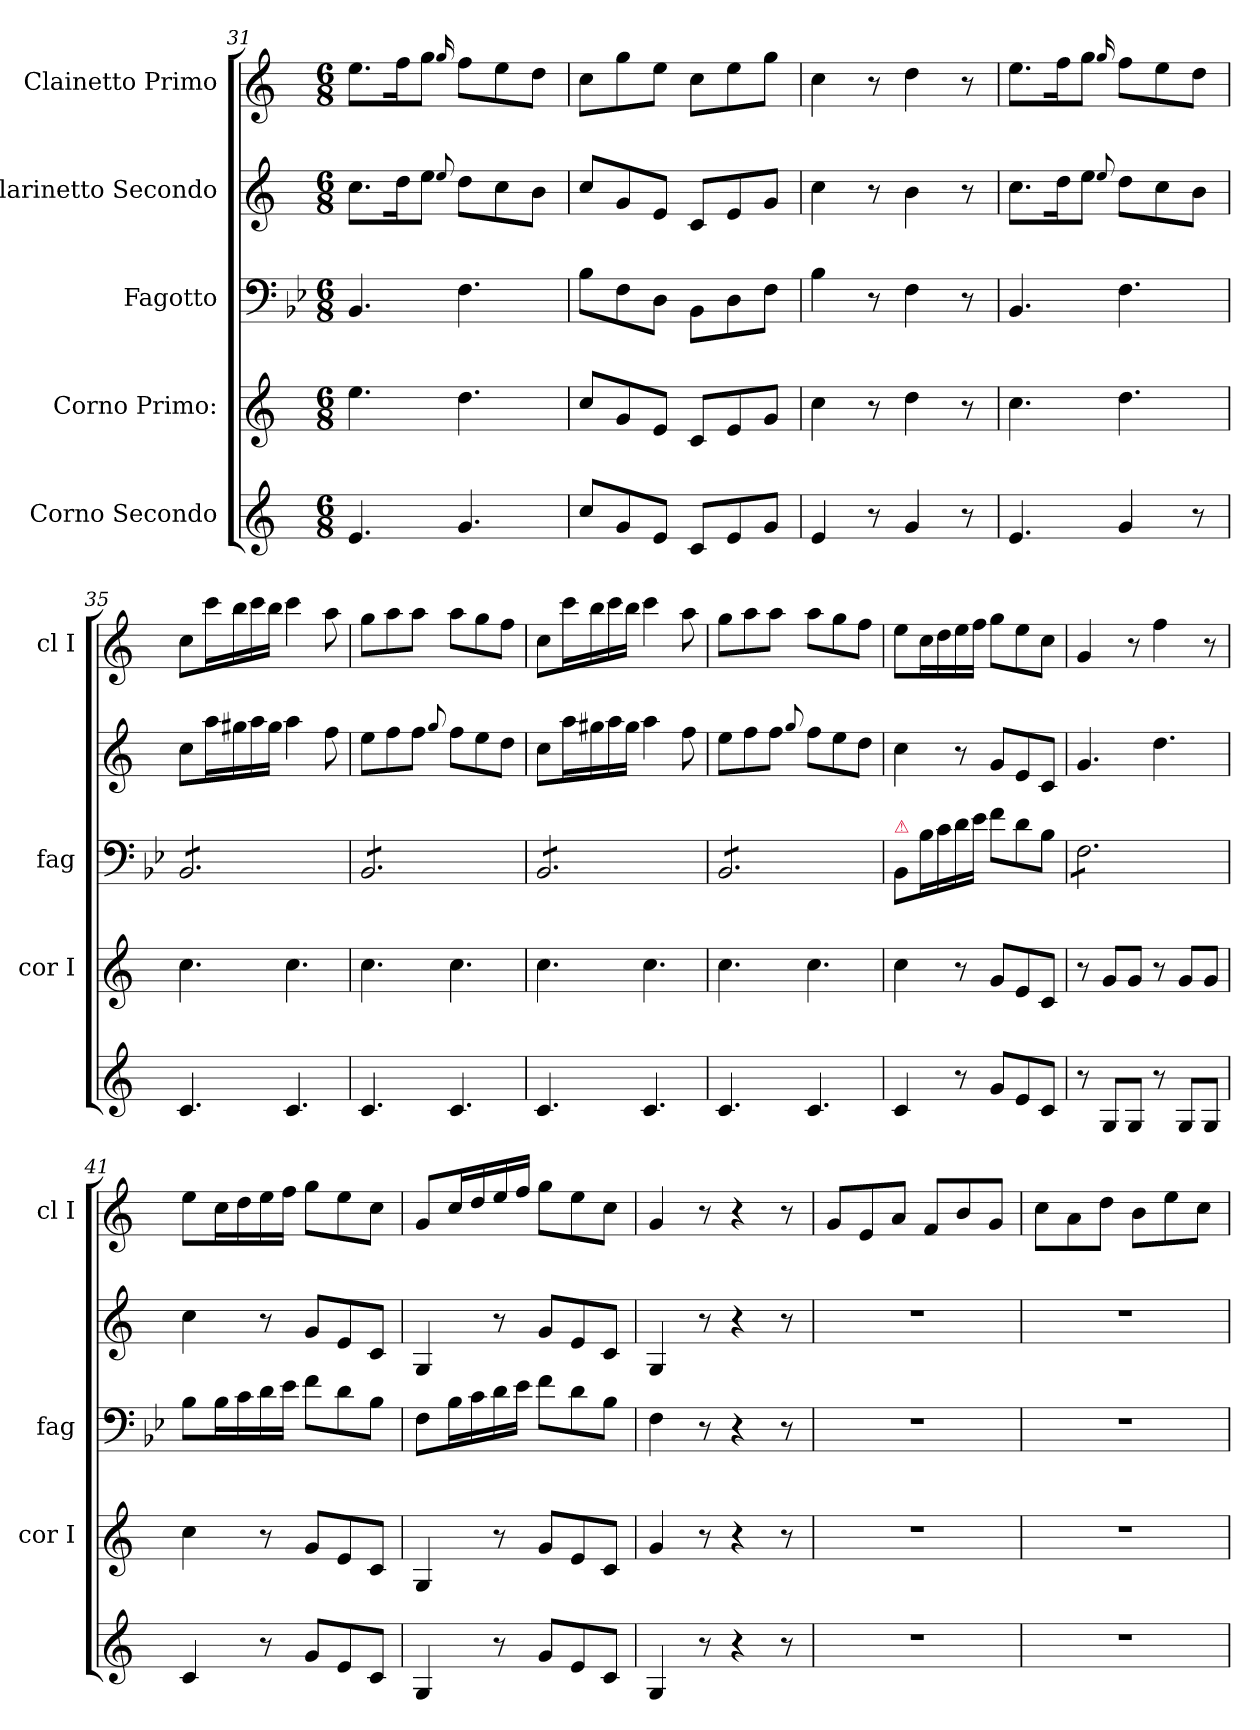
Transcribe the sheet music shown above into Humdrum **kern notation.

**kern	**kern	**kern	**kern	**kern
*part5	*part4	*part3	*part2	*part1
*staff5	*staff4	*staff3	*staff2	*staff1
*I"Corno Secondo	*I"Corno Primo:	*I"Fagotto	*I"Clarinetto Secondo	*I"Clainetto Primo
*	*I'cor I	*I'fag	*	*I'cl I
*clefG2	*clefG2	*clefF4	*clefG2	*clefG2
*ITrd1c2	*ITrd1c2	*	*ITrd1c2	*ITrd1c2
*k[b-e-]	*k[b-e-]	*k[b-e-]	*k[b-e-]	*k[b-e-]
*M6/8	*M6/8	*M6/8	*M6/8	*M6/8
=31	=31	=31	=31	=31
4.d/	4.dd\	4.BB-/	8.b-\L	8.dd\L
.	.	.	16cc\K	16ee-\K
.	.	.	8dd\J	8ff\J
.	.	.	8qqdd/	16qqff/
4.f/	4.cc\	4.F\	8cc\L	8ee-\L
.	.	.	8b-\	8dd\
.	.	.	8a\J	8cc\J
=32	=32	=32	=32	=32
8b-/L	8b-/L	8B-\L	8b-/L	8b-\L
8f/	8f/	8F\	8f/	8ff\
8d/J	8d/J	8D\J	8d/J	8dd\J
8B-/L	8B-/L	8BB-\L	8B-/L	8b-\L
8d/	8d/	8D\	8d/	8dd\
8f/J	8f/J	8F\J	8f/J	8ff\J
=33	=33	=33	=33	=33
4d/	4b-\	4B-\	4b-\	4b-\
8r	8r	8r	8r	8r
4f/	4cc\	4F\	4a\	4cc\
8r	8r	8r	8r	8r
=34	=34	=34	=34	=34
4.d/	4.b-\	4.BB-/	8.b-\L	8.dd\L
.	.	.	16cc\K	16ee-\K
.	.	.	8dd\J	8ff\J
.	.	.	8qqdd/	16qqff/
4f/	4.cc\	4.F\	8cc\L	8ee-\L
.	.	.	8b-\	8dd\
8r	.	.	8a\J	8cc\J
=35	=35	=35	=35	=35
*	*	*tremolo	*	*
4.B-/	4.b-\	8BB-/L	8b-\L	8b-\L
.	.	8BB-/	16gg\L	16bb-\L
.	.	.	16ff#X\	16aa\
.	.	8BB-/	16gg\	16bb-\
.	.	.	16ff#\JJ	16aa\JJ
4.B-/	4.b-\	8BB-/	4gg\	4bb-\
.	.	8BB-/	.	.
.	.	8BB-/J	8ee-\	8gg\
=36	=36	=36	=36	=36
4.B-/	4.b-\	8BB-/L	8dd\L	8ff\L
.	.	8BB-/	8ee-\	8gg\
.	.	8BB-/	8ee-\J	8gg\J
.	.	.	8qqff/	.
4.B-/	4.b-\	8BB-/	8ee-\L	8gg\L
.	.	8BB-/	8dd\	8ff\
.	.	8BB-/J	8cc\J	8ee-\J
=37	=37	=37	=37	=37
4.B-/	4.b-\	8BB-/L	8b-\L	8b-\L
.	.	8BB-/	16gg\L	16bb-\L
.	.	.	16ff#X\	16aa\
.	.	8BB-/	16gg\	16bb-\
.	.	.	16ff#\JJ	16aa\JJ
4.B-/	4.b-\	8BB-/	4gg\	4bb-\
.	.	8BB-/	.	.
.	.	8BB-/J	8ee-\	8gg\
=38	=38	=38	=38	=38
4.B-/	4.b-\	8BB-/L	8dd\L	8ff\L
.	.	8BB-/	8ee-\	8gg\
.	.	8BB-/	8ee-\J	8gg\J
.	.	.	8qqff/	.
4.B-/	4.b-\	8BB-/	8ee-\L	8gg\L
.	.	8BB-/	8dd\	8ff\
.	.	8BB-/J	8cc\J	8ee-\J
*	*	*Xtremolo	*	*
=39	=39	=39	=39	=39
!	!	!LO:TX:a:color=crimson:t=⚠	!	!
4B-/	4b-\	8BB-/L	4b-\	8dd\L
.	.	16B-\L	.	16b-\L
.	.	16c\	.	16cc\
8r	8r	16d\	8r	16dd\
.	.	16e-\JJ	.	16ee-\JJ
8f/L	8f/L	8f\L	8f/L	8ff\L
8d/	8d/	8d\	8d/	8dd\
8B-/J	8B-/J	8B-\J	8B-/J	8b-\J
=40	=40	=40	=40	=40
*	*	*tremolo	*	*
8r	8r	8F\L	4.f/	4f/
8F/L	8f/L	8F\	.	.
8F/J	8f/J	8F\	.	8r
8r	8r	8F\	4.cc\	4ee-\
8F/L	8f/L	8F\	.	.
8F/J	8f/J	8F\J	.	8r
*	*	*Xtremolo	*	*
=41	=41	=41	=41	=41
4B-/	4b-\	8B-\L	4b-\	8dd\L
.	.	16B-\L	.	16b-\L
.	.	16c\	.	16cc\
8r	8r	16d\	8r	16dd\
.	.	16e-\JJ	.	16ee-\JJ
8f/L	8f/L	8f\L	8f/L	8ff\L
8d/	8d/	8d\	8d/	8dd\
8B-/J	8B-/J	8B-\J	8B-/J	8b-\J
=42	=42	=42	=42	=42
4F/	4F/	8F\L	4F/	8f/L
.	.	16B-\L	.	16b-/L
.	.	16c\	.	16cc/
8r	8r	16d\	8r	16dd/
.	.	16e-\JJ	.	16ee-/JJ
8f/L	8f/L	8f\L	8f/L	8ff\L
8d/	8d/	8d\	8d/	8dd\
8B-/J	8B-/J	8B-\J	8B-/J	8b-\J
=43	=43	=43	=43	=43
4F/	4f/	4F\	4F/	4f/
8r	8r	8r	8r	8r
4r	4r	4r	4r	4r
8r	8r	8r	8r	8r
=44	=44	=44	=44	=44
2.r	2.r	2.r	2.r	8f/L
.	.	.	.	8d/
.	.	.	.	8g/J
.	.	.	.	8e-/L
.	.	.	.	8a/
.	.	.	.	8f/J
=45	=45	=45	=45	=45
2.r	2.r	2.r	2.r	8b-\L
.	.	.	.	8g\
.	.	.	.	8cc\J
.	.	.	.	8a\L
.	.	.	.	8dd\
.	.	.	.	8b-\J
=	=	=	=	=
*-	*-	*-	*-	*-
